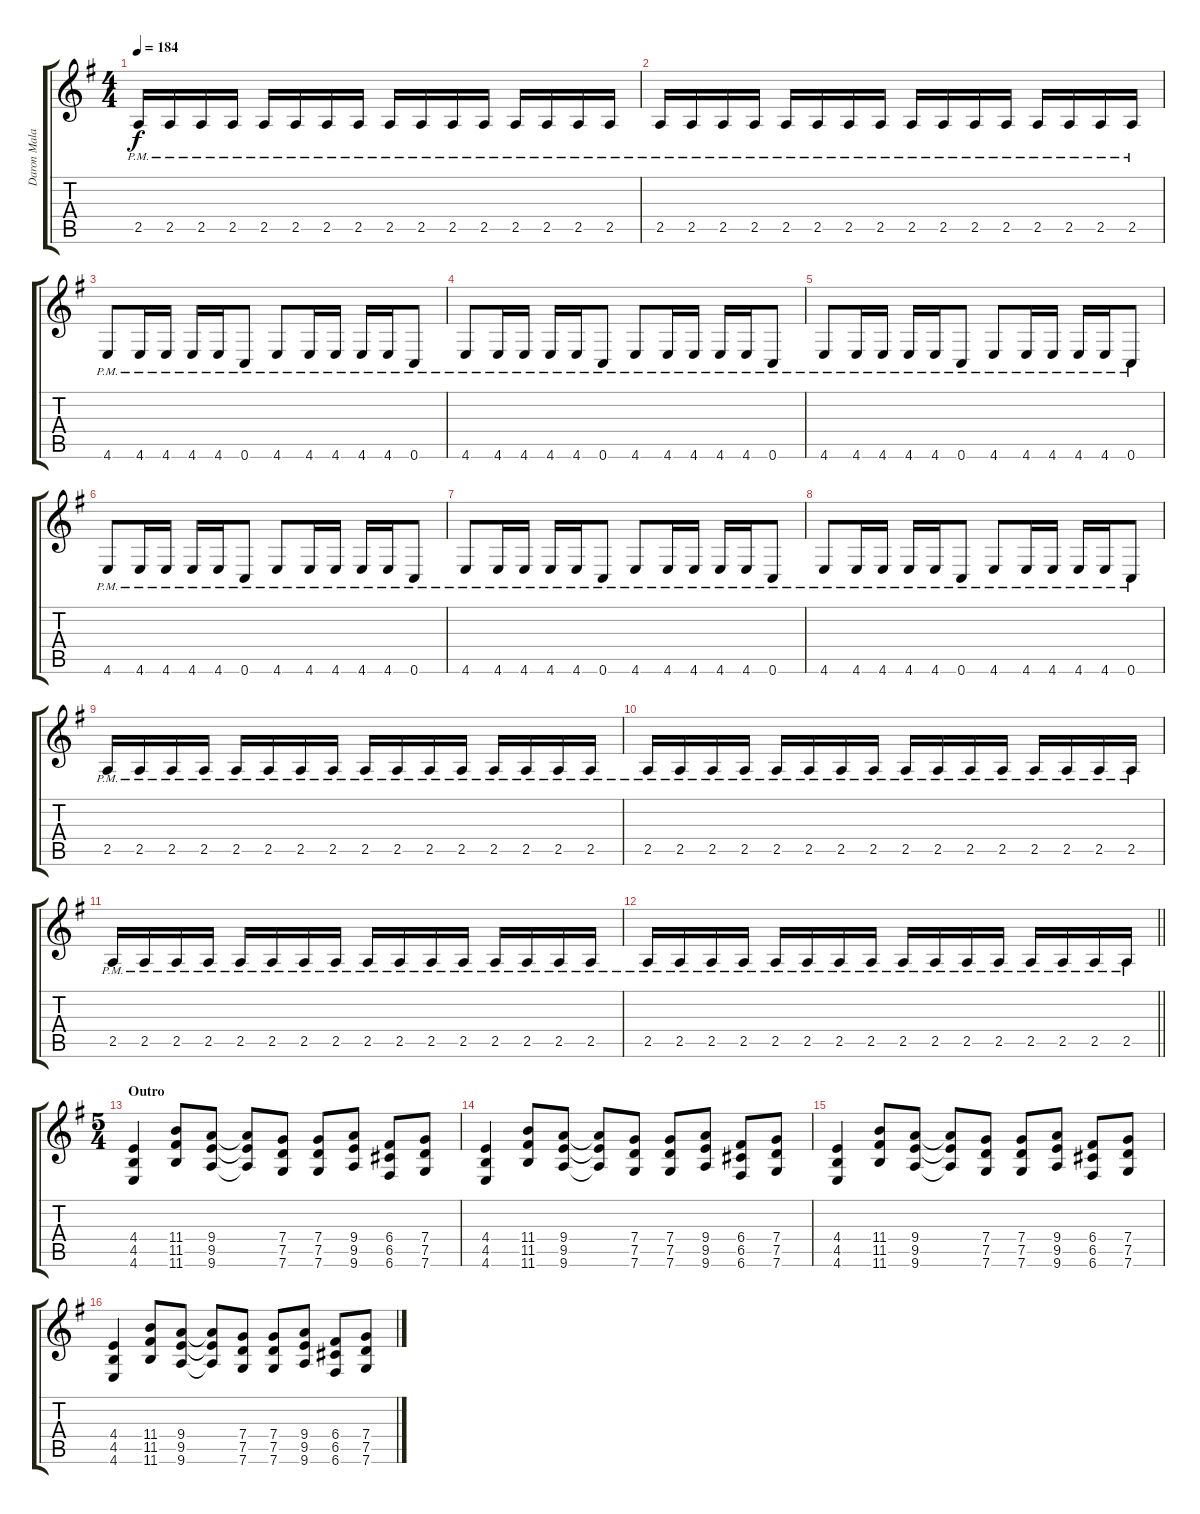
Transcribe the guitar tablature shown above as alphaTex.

\track ("Daron Malakian [Guitar 2]" "Daron Mala") {instrument distortionguitar}
\staff {score tabs}
\tuning (D4 A3 F3 C3 G2 C2) {hide}
\ts (4 4)
\tempo 184
\clef g2
\ks eminor
2.5{pm}.16{dy f} 2.5{pm}.16 2.5{pm}.16 2.5{pm}.16 2.5{pm}.16 2.5{pm}.16 2.5{pm}.16 2.5{pm}.16 2.5{pm}.16 2.5{pm}.16 2.5{pm}.16 2.5{pm}.16 2.5{pm}.16 2.5{pm}.16 2.5{pm}.16 2.5{pm}.16 |
2.5{pm}.16 2.5{pm}.16 2.5{pm}.16 2.5{pm}.16 2.5{pm}.16 2.5{pm}.16 2.5{pm}.16 2.5{pm}.16 2.5{pm}.16 2.5{pm}.16 2.5{pm}.16 2.5{pm}.16 2.5{pm}.16 2.5{pm}.16 2.5{pm}.16 2.5{pm}.16 |
4.6{pm}.8 4.6{pm}.16 4.6{pm}.16 4.6{pm}.16 4.6{pm}.16 0.6{pm}.8 4.6{pm}.8 4.6{pm}.16 4.6{pm}.16 4.6{pm}.16 4.6{pm}.16 0.6{pm}.8 |
4.6{pm}.8 4.6{pm}.16 4.6{pm}.16 4.6{pm}.16 4.6{pm}.16 0.6{pm}.8 4.6{pm}.8 4.6{pm}.16 4.6{pm}.16 4.6{pm}.16 4.6{pm}.16 0.6{pm}.8 |
4.6{pm}.8 4.6{pm}.16 4.6{pm}.16 4.6{pm}.16 4.6{pm}.16 0.6{pm}.8 4.6{pm}.8 4.6{pm}.16 4.6{pm}.16 4.6{pm}.16 4.6{pm}.16 0.6{pm}.8 |
4.6{pm}.8 4.6{pm}.16 4.6{pm}.16 4.6{pm}.16 4.6{pm}.16 0.6{pm}.8 4.6{pm}.8 4.6{pm}.16 4.6{pm}.16 4.6{pm}.16 4.6{pm}.16 0.6{pm}.8 |
4.6{pm}.8 4.6{pm}.16 4.6{pm}.16 4.6{pm}.16 4.6{pm}.16 0.6{pm}.8 4.6{pm}.8 4.6{pm}.16 4.6{pm}.16 4.6{pm}.16 4.6{pm}.16 0.6{pm}.8 |
4.6{pm}.8 4.6{pm}.16 4.6{pm}.16 4.6{pm}.16 4.6{pm}.16 0.6{pm}.8 4.6{pm}.8 4.6{pm}.16 4.6{pm}.16 4.6{pm}.16 4.6{pm}.16 0.6{pm}.8 |
2.5{pm}.16 2.5{pm}.16 2.5{pm}.16 2.5{pm}.16 2.5{pm}.16 2.5{pm}.16 2.5{pm}.16 2.5{pm}.16 2.5{pm}.16 2.5{pm}.16 2.5{pm}.16 2.5{pm}.16 2.5{pm}.16 2.5{pm}.16 2.5{pm}.16 2.5{pm}.16 |
2.5{pm}.16 2.5{pm}.16 2.5{pm}.16 2.5{pm}.16 2.5{pm}.16 2.5{pm}.16 2.5{pm}.16 2.5{pm}.16 2.5{pm}.16 2.5{pm}.16 2.5{pm}.16 2.5{pm}.16 2.5{pm}.16 2.5{pm}.16 2.5{pm}.16 2.5{pm}.16 |
2.5{pm}.16 2.5{pm}.16 2.5{pm}.16 2.5{pm}.16 2.5{pm}.16 2.5{pm}.16 2.5{pm}.16 2.5{pm}.16 2.5{pm}.16 2.5{pm}.16 2.5{pm}.16 2.5{pm}.16 2.5{pm}.16 2.5{pm}.16 2.5{pm}.16 2.5{pm}.16 |
\barLineRight lightlight
2.5{pm}.16 2.5{pm}.16 2.5{pm}.16 2.5{pm}.16 2.5{pm}.16 2.5{pm}.16 2.5{pm}.16 2.5{pm}.16 2.5{pm}.16 2.5{pm}.16 2.5{pm}.16 2.5{pm}.16 2.5{pm}.16 2.5{pm}.16 2.5{pm}.16 2.5{pm}.16 |
\ts (5 4)
\section ("" "Outro")
(4.4 4.5 4.6).4 (11.4 11.5 11.6).8 (9.4 9.5 9.6).8 (9.4{t} 9.5{t} 9.6{t}).8 (7.4 7.5 7.6).8 (7.4 7.5 7.6).8 (9.4 9.5 9.6).8 (6.4 6.5 6.6).8 (7.4 7.5 7.6).8 |
(4.4 4.5 4.6).4 (11.4 11.5 11.6).8 (9.4 9.5 9.6).8 (9.4{t} 9.5{t} 9.6{t}).8 (7.4 7.5 7.6).8 (7.4 7.5 7.6).8 (9.4 9.5 9.6).8 (6.4 6.5 6.6).8 (7.4 7.5 7.6).8 |
(4.4 4.5 4.6).4 (11.4 11.5 11.6).8 (9.4 9.5 9.6).8 (9.4{t} 9.5{t} 9.6{t}).8 (7.4 7.5 7.6).8 (7.4 7.5 7.6).8 (9.4 9.5 9.6).8 (6.4 6.5 6.6).8 (7.4 7.5 7.6).8 |
(4.4 4.5 4.6).4 (11.4 11.5 11.6).8 (9.4 9.5 9.6).8 (9.4{t} 9.5{t} 9.6{t}).8 (7.4 7.5 7.6).8 (7.4 7.5 7.6).8 (9.4 9.5 9.6).8 (6.4 6.5 6.6).8 (7.4 7.5 7.6).8
